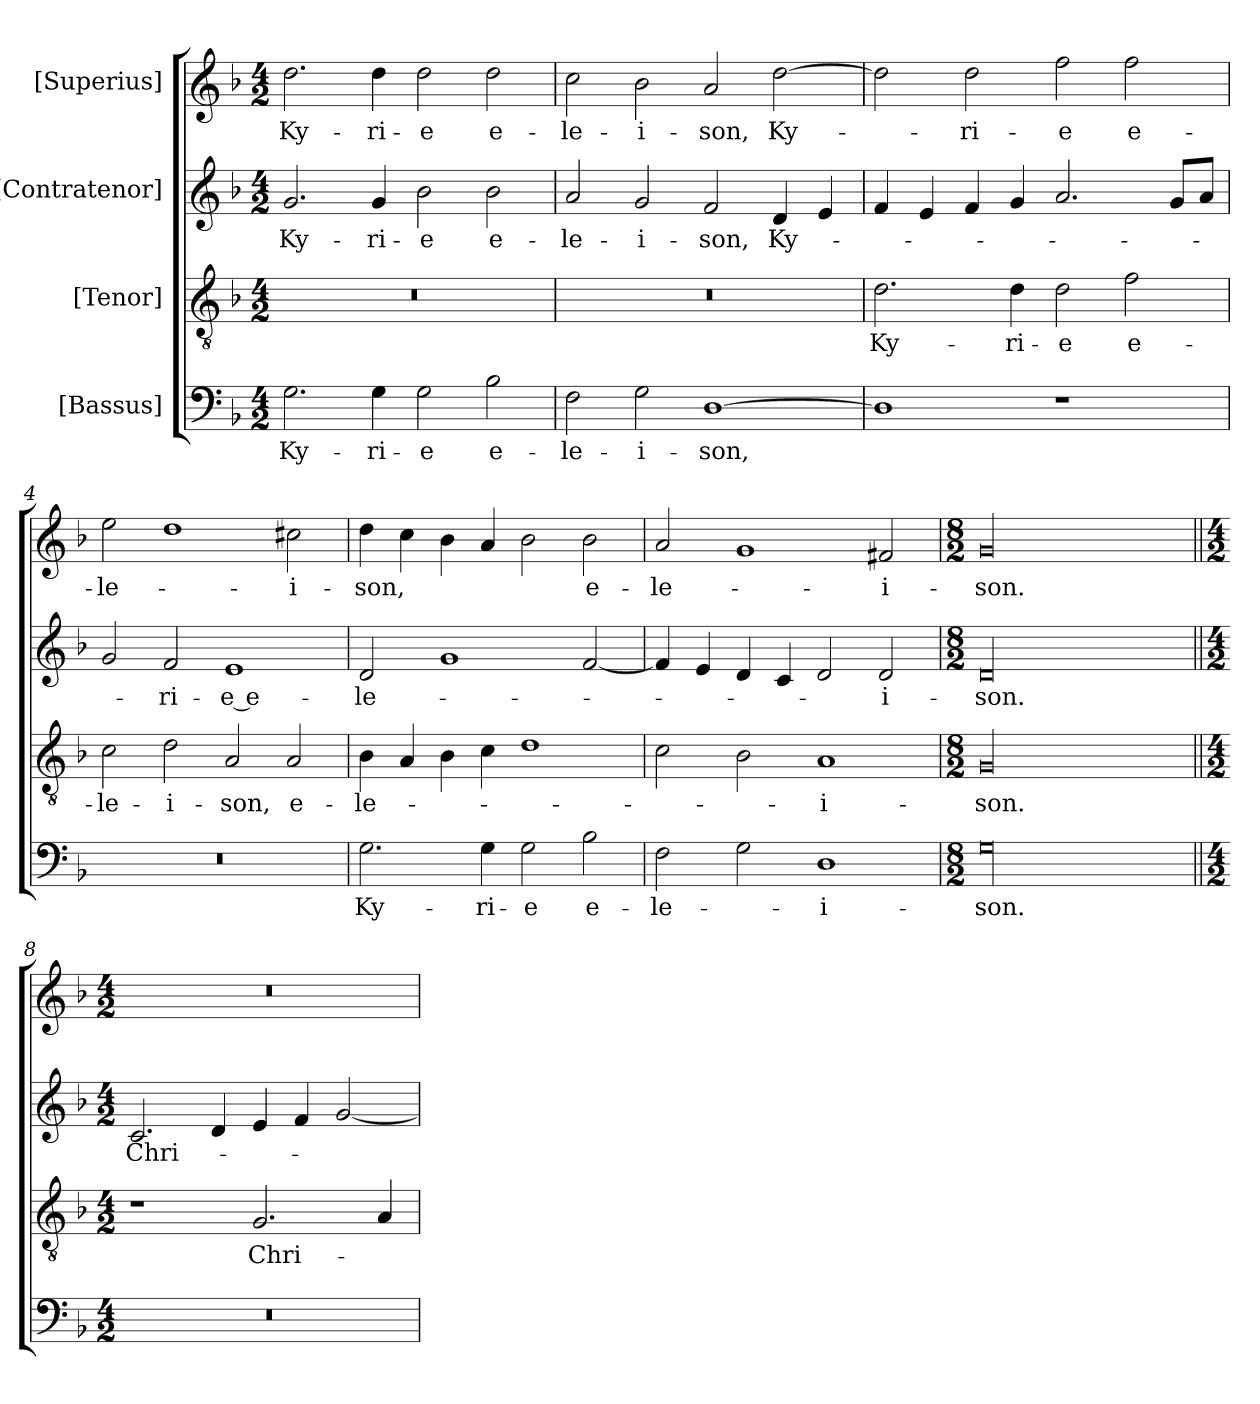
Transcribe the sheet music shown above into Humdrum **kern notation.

**kern	**text	**kern	**text	**kern	**text	**kern	**text
*part4	*part4	*part3	*part3	*part2	*part2	*part1	*part1
*staff4	*staff4	*staff3	*staff3	*staff2	*staff2	*staff1	*staff1
*I"[Bassus]	*	*I"[Tenor]	*	*I"[Contratenor]	*	*I"[Superius]	*
*clefF4	*	*clefGv2	*	*clefG2	*	*clefG2	*
*k[b-]	*	*k[b-]	*	*k[b-]	*	*k[b-]	*
*M4/2	*	*M4/2	*	*M4/2	*	*M4/2	*
=1	=1	=1	=1	=1	=1	=1	=1
2.G\	Ky-	0r	.	2.g/	Ky-	2.dd\	Ky-
4G\	-ri-	.	.	4g/	-ri-	4dd\	-ri-
2G\	-e	.	.	2b-\	-e	2dd\	-e
2B-\	e-	.	.	2b-\	e-	2dd\	e-
=2	=2	=2	=2	=2	=2	=2	=2
2F\	-le-	0r	.	2a/	-le-	2cc\	-le-
2G\	-i-	.	.	2g/	-i-	2b-\	-i-
[1D\	-son,	.	.	2f/	-son,	2a/	-son,
.	.	.	.	4d/	Ky-	[2dd\	Ky-
.	.	.	.	4e/	.	.	.
=3	=3	=3	=3	=3	=3	=3	=3
1D\]	.	2.d\	Ky-	4f/	.	2dd\]	.
.	.	.	.	4e/	.	.	.
.	.	.	.	4f/	.	2dd\	-ri-
.	.	4d\	-ri-	4g/	.	.	.
1r	.	2d\	-e	2.a/	.	2ff\	-e
.	.	2f\	e-	.	.	2ff\	e-
.	.	.	.	8g/L	.	.	.
.	.	.	.	8a/J	.	.	.
=4	=4	=4	=4	=4	=4	=4	=4
0r	.	2c\	-le-	2g/	.	2ee\	-le-
.	.	2d\	-i-	2f/	-ri-	1dd\	.
.	.	2A/	-son,	1e/	-e e-	.	.
.	.	2A/	e-	.	.	2cc#X\	-i-
=5	=5	=5	=5	=5	=5	=5	=5
2.G\	Ky-	4B-\	-le-	2d/	-le-	4dd\	-son,
.	.	4A/	.	.	.	4cc\	.
.	.	4B-\	.	1g/	.	4b-\	.
4G\	-ri-	4c\	.	.	.	4a/	.
2G\	-e	1d\	.	.	.	2b-\	.
2B-\	e-	.	.	[2f/	.	2b-\	e-
=6	=6	=6	=6	=6	=6	=6	=6
2F\	-le-	2c\	.	4f/]	.	2a/	-le-
.	.	.	.	4e/	.	.	.
2G\	.	2B-\	.	4d/	.	1g/	.
.	.	.	.	4c/	.	.	.
1D\	-i-	1A/	-i-	2d/	.	.	.
.	.	.	.	2d/	-i-	2f#X/	-i-
=7	=7	=7	=7	=7	=7	=7	=7
*M8/2	*	*M8/2	*	*M8/2	*	*M8/2	*
00G\	-son.	00G/	-son.	00d/	-son.	00g/	-son.
=8||	=8||	=8||	=8||	=8||	=8||	=8||	=8||
*M4/2	*	*M4/2	*	*M4/2	*	*M4/2	*
0r	.	1r	.	2.c/	Chri-	0r	.
.	.	.	.	4d/	.	.	.
.	.	2.G/	Chri-	4e/	.	.	.
.	.	.	.	4f/	.	.	.
.	.	.	.	[2g/	.	.	.
.	.	4A/	.	.	.	.	.
=	=	=	=	=	=	=	=
*-	*-	*-	*-	*-	*-	*-	*-
